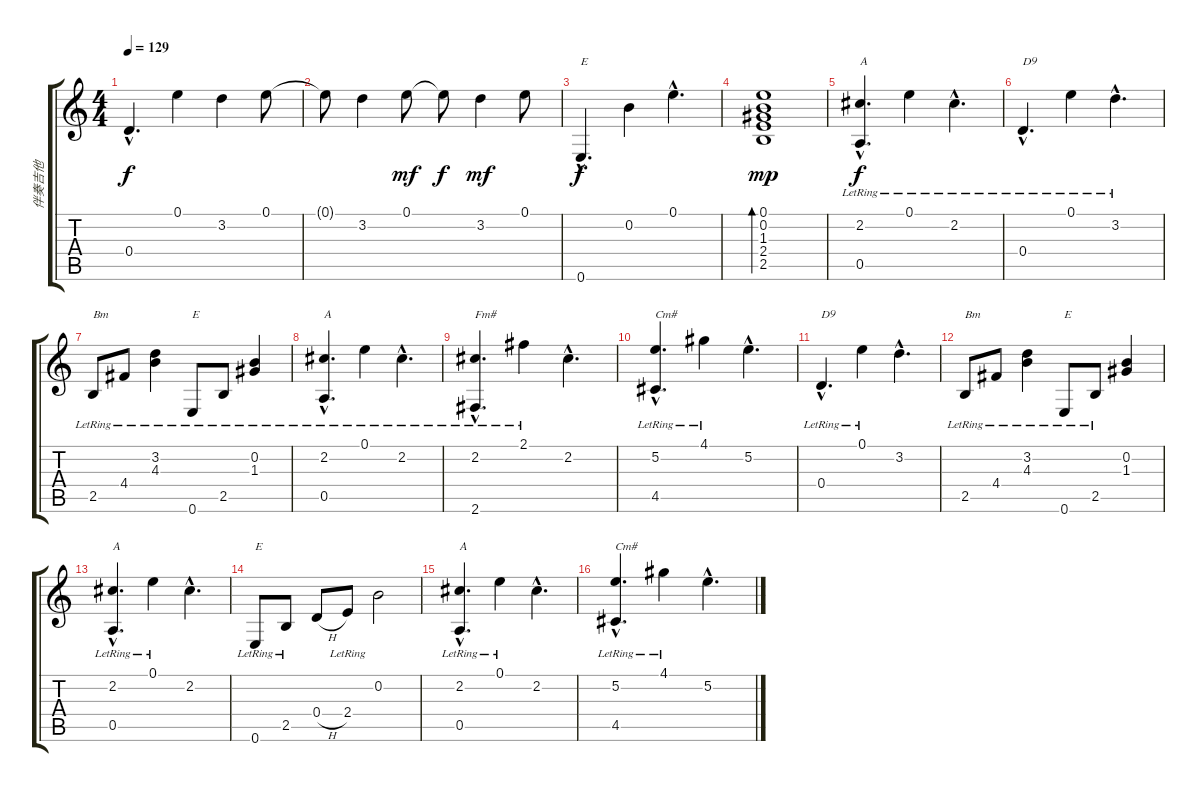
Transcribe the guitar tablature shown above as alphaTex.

\track ("伴奏吉他" "伴奏吉他") {instrument electricguitarjazz}
\staff {score tabs}
\tuning (E4 B3 G3 D3 A2 E2) {hide}
\ts (4 4)
\tempo 129
\clef g2
\ks c
0.4{hac}.4{d dy f} 0.1.4 3.2.4 0.1.8 |
0.1{t}.8 3.2.4 0.1.8{dy mf} 0.1{t}.8{dy f} 3.2.4{dy mf} 0.1.8 |
0.6{hac}.4{d txt "E" dy f} 0.2.4 0.1{hac}.4{d} |
(0.1 0.2 1.3 2.4 2.5).1{bd 240 dy mp} |
(2.2{hac lr} 0.5{hac lr}).4{d txt "A" dy f} 0.1{lr}.4 2.2{hac lr}.4{d} |
0.4{hac lr}.4{d txt "D9"} 0.1{lr}.4 3.2{hac lr}.4{d} |
2.5{lr}.8{txt "Bm"} 4.4{lr}.8 (3.2{lr} 4.3{lr}).4 0.6{lr}.8{txt "E"} 2.5{lr}.8 (0.2{lr} 1.3{lr}).4 |
(2.2{hac lr} 0.5{hac lr}).4{d txt "A"} 0.1{lr}.4 2.2{hac lr}.4{d} |
(2.2{hac lr} 2.6{hac lr}).4{d txt "Fm#"} 2.1{lr}.4 2.2{hac}.4{d} |
(5.2{hac lr} 4.5{hac lr}).4{d txt "Cm#"} 4.1{lr}.4 5.2{hac}.4{d} |
0.4{hac lr}.4{d txt "D9"} 0.1{lr}.4 3.2{hac}.4{d} |
2.5{lr}.8{txt "Bm"} 4.4{lr}.8 (3.2{lr} 4.3{lr}).4 0.6{lr}.8{txt "E"} 2.5{lr}.8 (0.2 1.3).4 |
(2.2{hac lr} 0.5{hac lr}).4{d txt "A"} 0.1{lr}.4 2.2{hac}.4{d} |
0.6{lr}.8{txt "E"} 2.5{lr}.8 0.4{h}.8 2.4{lr}.8 0.2.2 |
(2.2{hac lr} 0.5{hac lr}).4{d txt "A"} 0.1{lr}.4 2.2{hac}.4{d} |
(5.2{hac lr} 4.5{hac lr}).4{d txt "Cm#"} 4.1{lr}.4 5.2{hac}.4{d}
